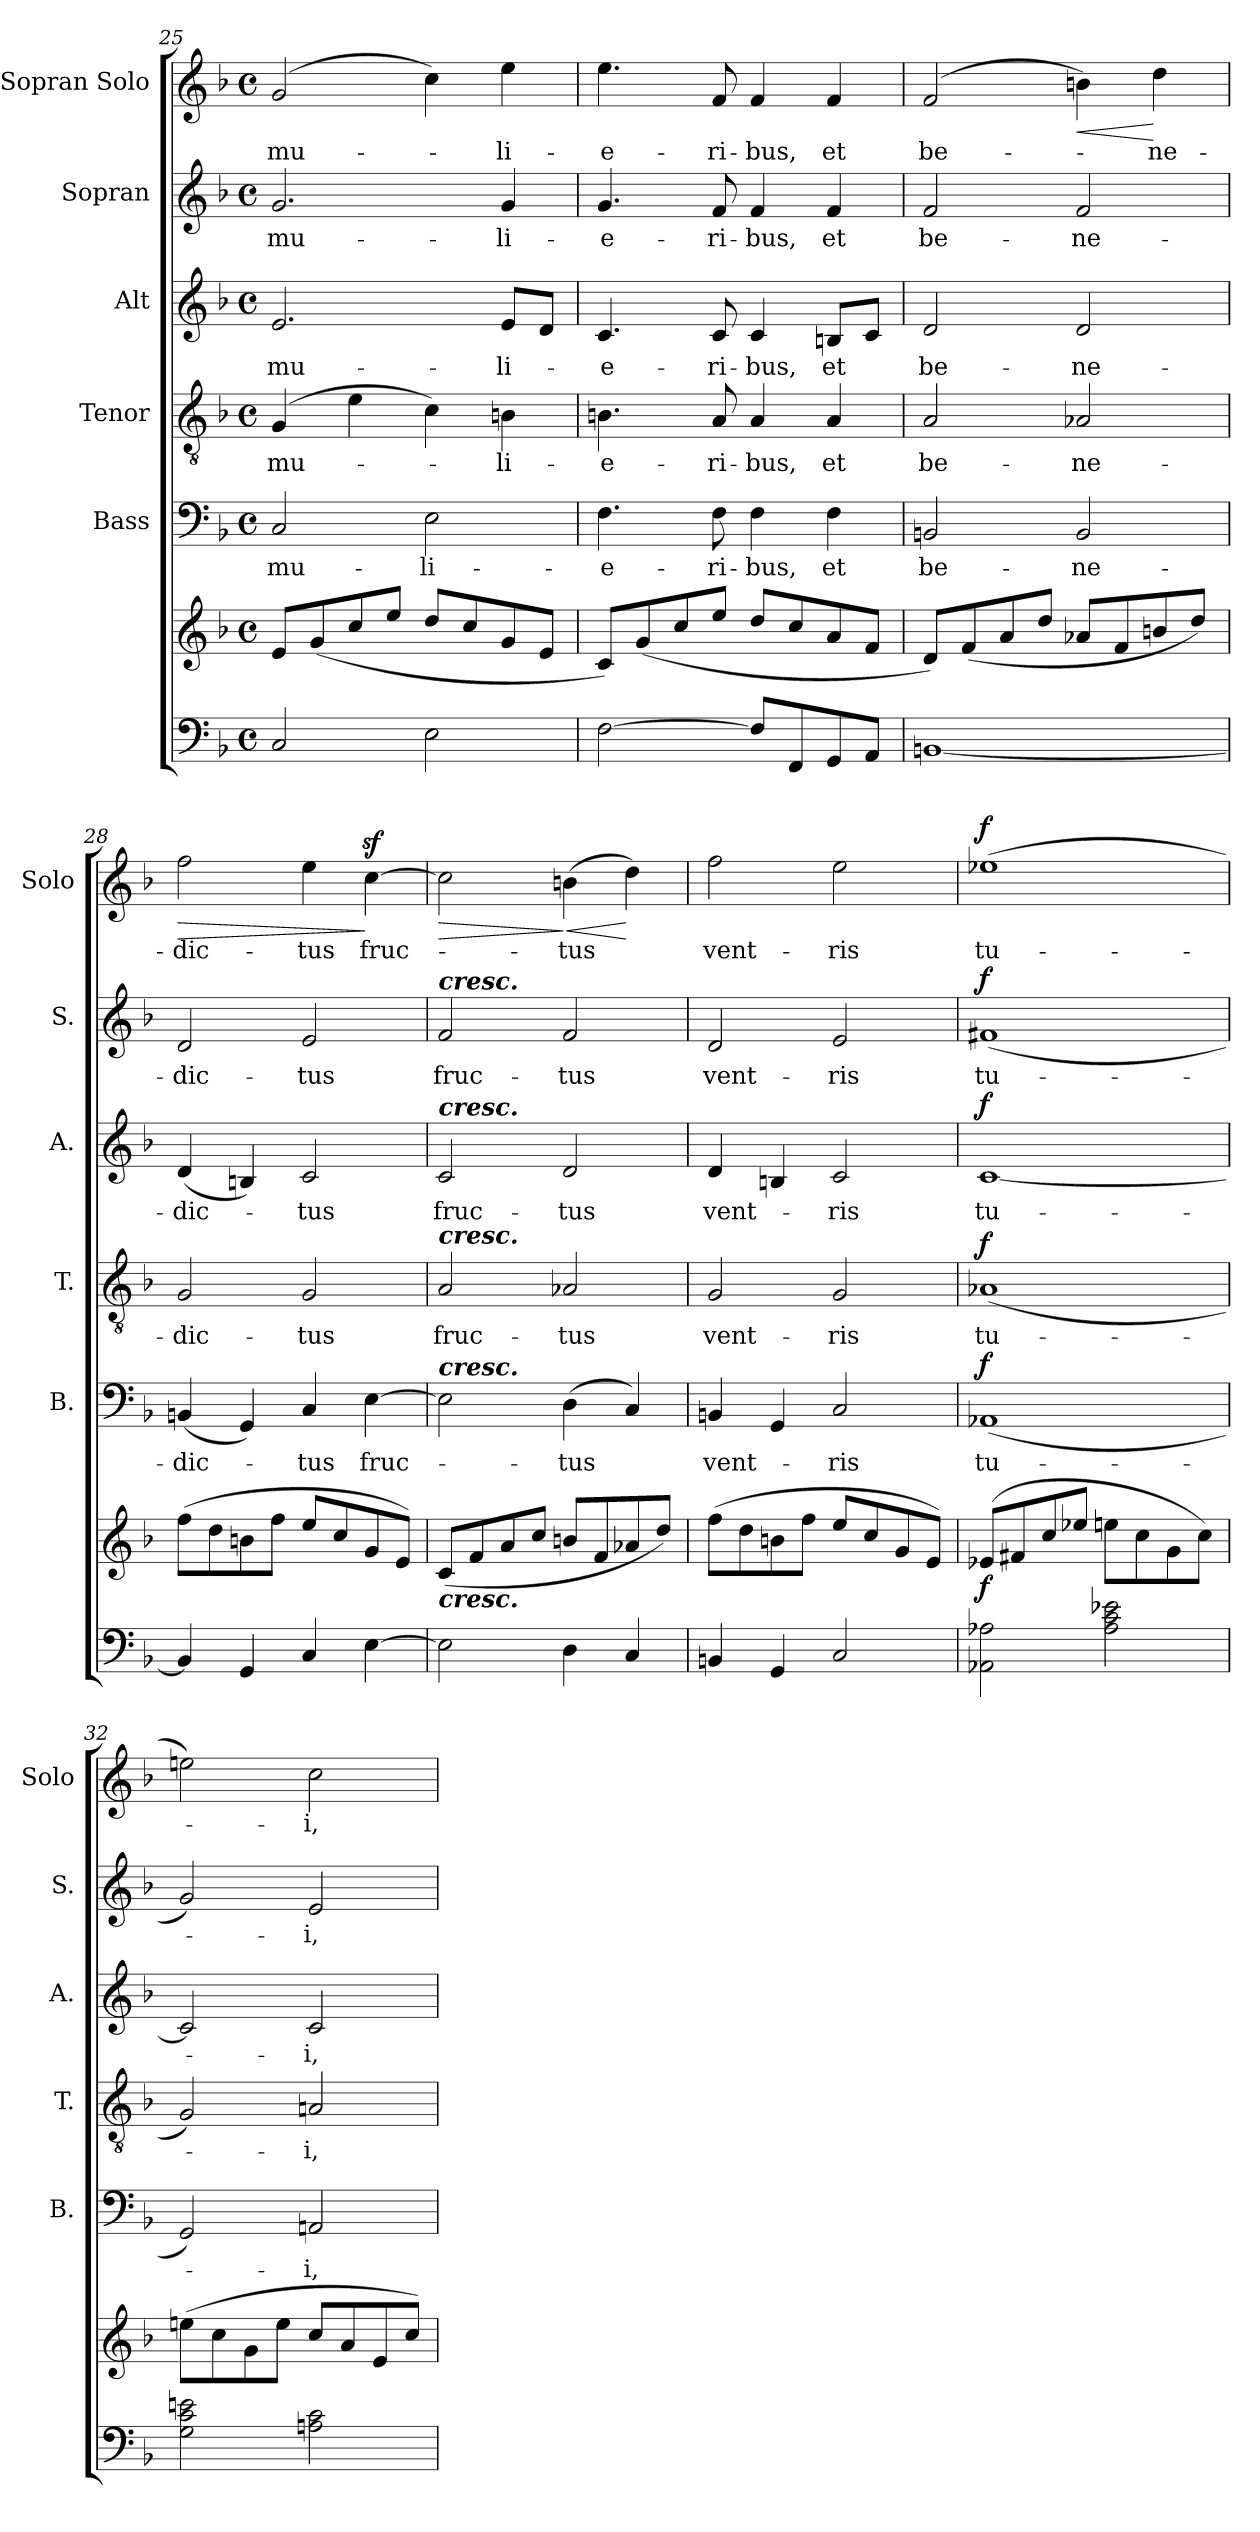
**kern	**kern	**dynam	**kern	**text	**dynam	**kern	**text	**dynam	**kern	**text	**dynam	**kern	**text	**dynam	**kern	**text	**dynam
*part6	*part6	*part6	*part5	*part5	*part5	*part4	*part4	*part4	*part3	*part3	*part3	*part2	*part2	*part2	*part1	*part1	*part1
*staff7	*staff6	*staff6/7	*staff5	*staff5	*staff5	*staff4	*staff4	*staff4	*staff3	*staff3	*staff3	*staff2	*staff2	*staff2	*staff1	*staff1	*staff1
*	*	*	*I"Bass	*	*	*I"Tenor	*	*	*I"Alt	*	*	*I"Sopran	*	*	*I"Sopran Solo	*	*
*	*	*	*I'B.	*	*	*I'T.	*	*	*I'A.	*	*	*I'S.	*	*	*I'Solo	*	*
*clefF4	*clefG2	*	*clefF4	*	*	*clefGv2	*	*	*clefG2	*	*	*clefG2	*	*	*clefG2	*	*
*k[b-]	*k[b-]	*	*k[b-]	*	*	*k[b-]	*	*	*k[b-]	*	*	*k[b-]	*	*	*k[b-]	*	*
*F:	*F:	*	*F:	*	*	*F:	*	*	*F:	*	*	*F:	*	*	*F:	*	*
*M4/4	*M4/4	*	*M4/4	*	*	*M4/4	*	*	*M4/4	*	*	*M4/4	*	*	*M4/4	*	*
*met(c)	*met(c)	*	*met(c)	*	*	*met(c)	*	*	*met(c)	*	*	*met(c)	*	*	*met(c)	*	*
=25	=25	=25	=25	=25	=25	=25	=25	=25	=25	=25	=25	=25	=25	=25	=25	=25	=25
!	!	!	!	!LO:LY:b	!	!	!LO:LY:b	!	!	!LO:LY:b	!	!	!LO:LY:b	!	!	!LO:LY:b	!
2C/	8e/L	.	2C/	mu-	.	(4G/	mu-	.	2.e/	mu-	.	2.g/	mu-	.	(2g/	mu-	.
.	(<8g/	.	.	.	.	.	.	.	.	.	.	.	.	.	.	.	.
.	8cc/	.	.	.	.	4e\	.	.	.	.	.	.	.	.	.	.	.
.	8ee/J	.	.	.	.	.	.	.	.	.	.	.	.	.	.	.	.
!	!	!	!	!LO:LY:b	!	!	!	!	!	!	!	!	!	!	!	!	!
2E\	8dd/L	.	2E\	-li-	.	4c\)	.	.	.	.	.	.	.	.	4cc\)	.	.
.	8cc/	.	.	.	.	.	.	.	.	.	.	.	.	.	.	.	.
!	!	!	!	!	!	!	!LO:LY:b	!	!	!LO:LY:b	!	!	!LO:LY:b	!	!	!LO:LY:b	!
.	8g/	.	.	.	.	4Bn\	-li-	.	8e/L	-li-	.	4g/	-li-	.	4ee\	-li-	.
.	8e/J	.	.	.	.	.	.	.	8d/J	.	.	.	.	.	.	.	.
=26	=26	=26	=26	=26	=26	=26	=26	=26	=26	=26	=26	=26	=26	=26	=26	=26	=26
!	!	!	!	!LO:LY:b	!	!	!LO:LY:b	!	!	!LO:LY:b	!	!	!LO:LY:b	!	!	!LO:LY:b	!
[2F\	8c/L)	.	4.F\	-e-	.	4.Bn\	-e-	.	4.c/	-e-	.	4.g/	-e-	.	4.ee\	-e-	.
.	(<8g/	.	.	.	.	.	.	.	.	.	.	.	.	.	.	.	.
.	8cc/	.	.	.	.	.	.	.	.	.	.	.	.	.	.	.	.
!	!	!	!	!LO:LY:b	!	!	!LO:LY:b	!	!	!LO:LY:b	!	!	!LO:LY:b	!	!	!LO:LY:b	!
.	8ee/J	.	8F\	-ri-	.	8A/	-ri-	.	8c/	-ri-	.	8f/	-ri-	.	8f/	-ri-	.
!	!	!	!	!LO:LY:b	!	!	!LO:LY:b	!	!	!LO:LY:b	!	!	!LO:LY:b	!	!	!LO:LY:b	!
8F/L]	8dd/L	.	4F\	-bus,	.	4A/	-bus,	.	4c/	-bus,	.	4f/	-bus,	.	4f/	-bus,	.
8FF/	8cc/	.	.	.	.	.	.	.	.	.	.	.	.	.	.	.	.
!	!	!	!	!LO:LY:b	!	!	!LO:LY:b	!	!	!LO:LY:b	!	!	!LO:LY:b	!	!	!LO:LY:b	!
8GG/	8a/	.	4F\	et	.	4A/	et	.	8Bn/L	et	.	4f/	et	.	4f/	et	.
8AA/J	8f/J	.	.	.	.	.	.	.	8c/J	.	.	.	.	.	.	.	.
=27	=27	=27	=27	=27	=27	=27	=27	=27	=27	=27	=27	=27	=27	=27	=27	=27	=27
!	!	!	!	!LO:LY:b	!	!	!LO:LY:b	!	!	!LO:LY:b	!	!	!LO:LY:b	!	!	!LO:LY:b	!
[1BBn	8d/L)	.	2BBn/	be-	.	2A/	be-	.	2d/	be-	.	2f/	be-	.	(2f/	be-	.
.	(<8f/	.	.	.	.	.	.	.	.	.	.	.	.	.	.	.	.
.	8a/	.	.	.	.	.	.	.	.	.	.	.	.	.	.	.	.
.	8dd/J	.	.	.	.	.	.	.	.	.	.	.	.	.	.	.	.
!	!	!	!	!LO:LY:b	!	!	!LO:LY:b	!	!	!LO:LY:b	!	!	!LO:LY:b	!	!	!	!LO:HP:b
.	8a-X/L	.	2BB/	-ne-	.	2A-X/	-ne-	.	2d/	-ne-	.	2f/	-ne-	.	4bn\)	.	<
.	8f/	.	.	.	.	.	.	.	.	.	.	.	.	.	.	.	.
!	!	!	!	!	!	!	!	!	!	!	!	!	!	!	!	!LO:LY:b	!
.	8bn/	.	.	.	.	.	.	.	.	.	.	.	.	.	4dd\	-ne-	[
.	8dd/J)	.	.	.	.	.	.	.	.	.	.	.	.	.	.	.	.
=28	=28	=28	=28	=28	=28	=28	=28	=28	=28	=28	=28	=28	=28	=28	=28	=28	=28
!	!	!	!	!LO:LY:b	!	!	!LO:LY:b	!	!	!LO:LY:b	!	!	!LO:LY:b	!	!	!LO:LY:b	!LO:HP:b
4BB/]	(>8ff\L	.	(<4BBn/	-dic-	.	2G/	-dic-	.	(<4d/	-dic-	.	2d/	-dic-	.	2ff\	-dic-	>
.	8dd\	.	.	.	.	.	.	.	.	.	.	.	.	.	.	.	.
4GG/	8bn\	.	4GG/)	.	.	.	.	.	4Bn/)	.	.	.	.	.	.	.	.
.	8ff\J	.	.	.	.	.	.	.	.	.	.	.	.	.	.	.	.
!	!	!	!	!LO:LY:b	!	!	!LO:LY:b	!	!	!LO:LY:b	!	!	!LO:LY:b	!	!	!LO:LY:b	!
4C/	8ee/L	.	4C/	-tus	.	2G/	-tus	.	2c/	-tus	.	2e/	-tus	.	4ee\	-tus	.
.	8cc/	.	.	.	.	.	.	.	.	.	.	.	.	.	.	.	.
!	!	!	!	!LO:LY:b	!	!	!	!	!	!	!	!	!	!	!	!LO:LY:b	!
[4E\	8g/	.	[4E\	fruc-	.	.	.	.	.	.	.	.	.	.	[4ccz>\	fruc-	]
.	8e/J)	.	.	.	.	.	.	.	.	.	.	.	.	.	.	.	.
=29	=29	=29	=29	=29	=29	=29	=29	=29	=29	=29	=29	=29	=29	=29	=29	=29	=29
!	!	!	!	!	!	!	!	!	!	!	!	!LO:TX:a:Bi:t=cresc.	!	!	!	!	!
!	!	!	!	!	!	!	!	!	!LO:TX:a:Bi:t=cresc.	!	!	!	!	!	!	!	!
!	!	!	!	!	!	!LO:TX:a:Bi:t=cresc.	!	!	!	!	!	!	!	!	!	!	!
!	!	!	!LO:TX:a:Bi:t=cresc.	!	!	!	!	!	!	!	!	!	!	!	!	!	!
!	!LO:TX:b:Bi:t=cresc.	!	!	!	!	!	!	!	!	!	!	!	!	!	!	!	!
!	!	!	!	!	!	!	!LO:LY:b	!	!	!LO:LY:b	!	!	!LO:LY:b	!	!	!	!LO:HP:b
2E\]	(<8c/L	.	2E\]	.	.	2A/	fruc-	.	2c/	fruc-	.	2f/	fruc-	.	2cc\]	.	>
.	8f/	.	.	.	.	.	.	.	.	.	.	.	.	.	.	.	.
.	8a/	.	.	.	.	.	.	.	.	.	.	.	.	.	.	.	.
.	8cc/J	.	.	.	.	.	.	.	.	.	.	.	.	.	.	.	.
!	!	!	!	!LO:LY:b	!	!	!LO:LY:b	!	!	!LO:LY:b	!	!	!LO:LY:b	!	!	!LO:LY:b	!LO:HP:n=1:b
4D\	8bn/L	.	(>4D\	-tus	.	2A-X/	-tus	.	2d/	-tus	.	2f/	-tus	.	(>4bn\	-tus	] <
.	8f/	.	.	.	.	.	.	.	.	.	.	.	.	.	.	.	.
4C/	8a-X/	.	4C/)	.	.	.	.	.	.	.	.	.	.	.	4dd\)	.	[
.	8dd/J)	.	.	.	.	.	.	.	.	.	.	.	.	.	.	.	.
!!LO:LB:g=z
=30	=30	=30	=30	=30	=30	=30	=30	=30	=30	=30	=30	=30	=30	=30	=30	=30	=30
!	!	!	!	!LO:LY:b	!	!	!LO:LY:b	!	!	!LO:LY:b	!	!	!LO:LY:b	!	!	!LO:LY:b	!
4BBn/	(>8ff\L	.	4BBn/	vent-	.	2G/	vent-	.	4d/	vent-	.	2d/	vent-	.	2ff\	vent-	.
.	8dd\	.	.	.	.	.	.	.	.	.	.	.	.	.	.	.	.
4GG/	8bn\	.	4GG/	.	.	.	.	.	4Bn/	.	.	.	.	.	.	.	.
.	8ff\J	.	.	.	.	.	.	.	.	.	.	.	.	.	.	.	.
!	!	!	!	!LO:LY:b	!	!	!LO:LY:b	!	!	!LO:LY:b	!	!	!LO:LY:b	!	!	!LO:LY:b	!
2C/	8ee/L	.	2C/	-ris	.	2G/	-ris	.	2c/	-ris	.	2e/	-ris	.	2ee\	-ris	.
.	8cc/	.	.	.	.	.	.	.	.	.	.	.	.	.	.	.	.
.	8g/	.	.	.	.	.	.	.	.	.	.	.	.	.	.	.	.
.	8e/J)	.	.	.	.	.	.	.	.	.	.	.	.	.	.	.	.
=31	=31	=31	=31	=31	=31	=31	=31	=31	=31	=31	=31	=31	=31	=31	=31	=31	=31
!	!	!LO:DY:b	!	!LO:LY:b	!LO:DY:a	!	!LO:LY:b	!LO:DY:a	!	!LO:LY:b	!LO:DY:a	!	!LO:LY:b	!LO:DY:a	!	!LO:LY:b	!LO:DY:a
2AA-X\ 2A-X\	(>8e-X/L	f	(<1AA-X	tu-	f	(<1A-X	tu-	f	[1c	tu-	f	(<1f#X	tu-	f	(>1ee-X	tu-	f
.	8f#X/	.	.	.	.	.	.	.	.	.	.	.	.	.	.	.	.
.	8cc/	.	.	.	.	.	.	.	.	.	.	.	.	.	.	.	.
.	8ee-X/J	.	.	.	.	.	.	.	.	.	.	.	.	.	.	.	.
2A-\ 2c\ 2e-X\	8ee\L	.	.	.	.	.	.	.	.	.	.	.	.	.	.	.	.
.	8cc\	.	.	.	.	.	.	.	.	.	.	.	.	.	.	.	.
.	8g\	.	.	.	.	.	.	.	.	.	.	.	.	.	.	.	.
.	8cc\J)	.	.	.	.	.	.	.	.	.	.	.	.	.	.	.	.
=32	=32	=32	=32	=32	=32	=32	=32	=32	=32	=32	=32	=32	=32	=32	=32	=32	=32
2G\ 2c\ 2en\	(>8een\L	.	2GG/)	.	.	2G/)	.	.	2c/]	.	.	2g/)	.	.	2een\)	.	.
.	8cc\	.	.	.	.	.	.	.	.	.	.	.	.	.	.	.	.
.	8g\	.	.	.	.	.	.	.	.	.	.	.	.	.	.	.	.
.	8ee\J	.	.	.	.	.	.	.	.	.	.	.	.	.	.	.	.
!	!	!	!	!LO:LY:b	!	!	!LO:LY:b	!	!	!LO:LY:b	!	!	!LO:LY:b	!	!	!LO:LY:b	!
2An\ 2c\	8cc/L	.	2AAn/	-i,	.	2An/	-i,	.	2c/	-i,	.	2e/	-i,	.	2cc\	-i,	.
.	8a/	.	.	.	.	.	.	.	.	.	.	.	.	.	.	.	.
.	8e/	.	.	.	.	.	.	.	.	.	.	.	.	.	.	.	.
.	8cc/J)	.	.	.	.	.	.	.	.	.	.	.	.	.	.	.	.
=	=	=	=	=	=	=	=	=	=	=	=	=	=	=	=	=	=
*-	*-	*-	*-	*-	*-	*-	*-	*-	*-	*-	*-	*-	*-	*-	*-	*-	*-
